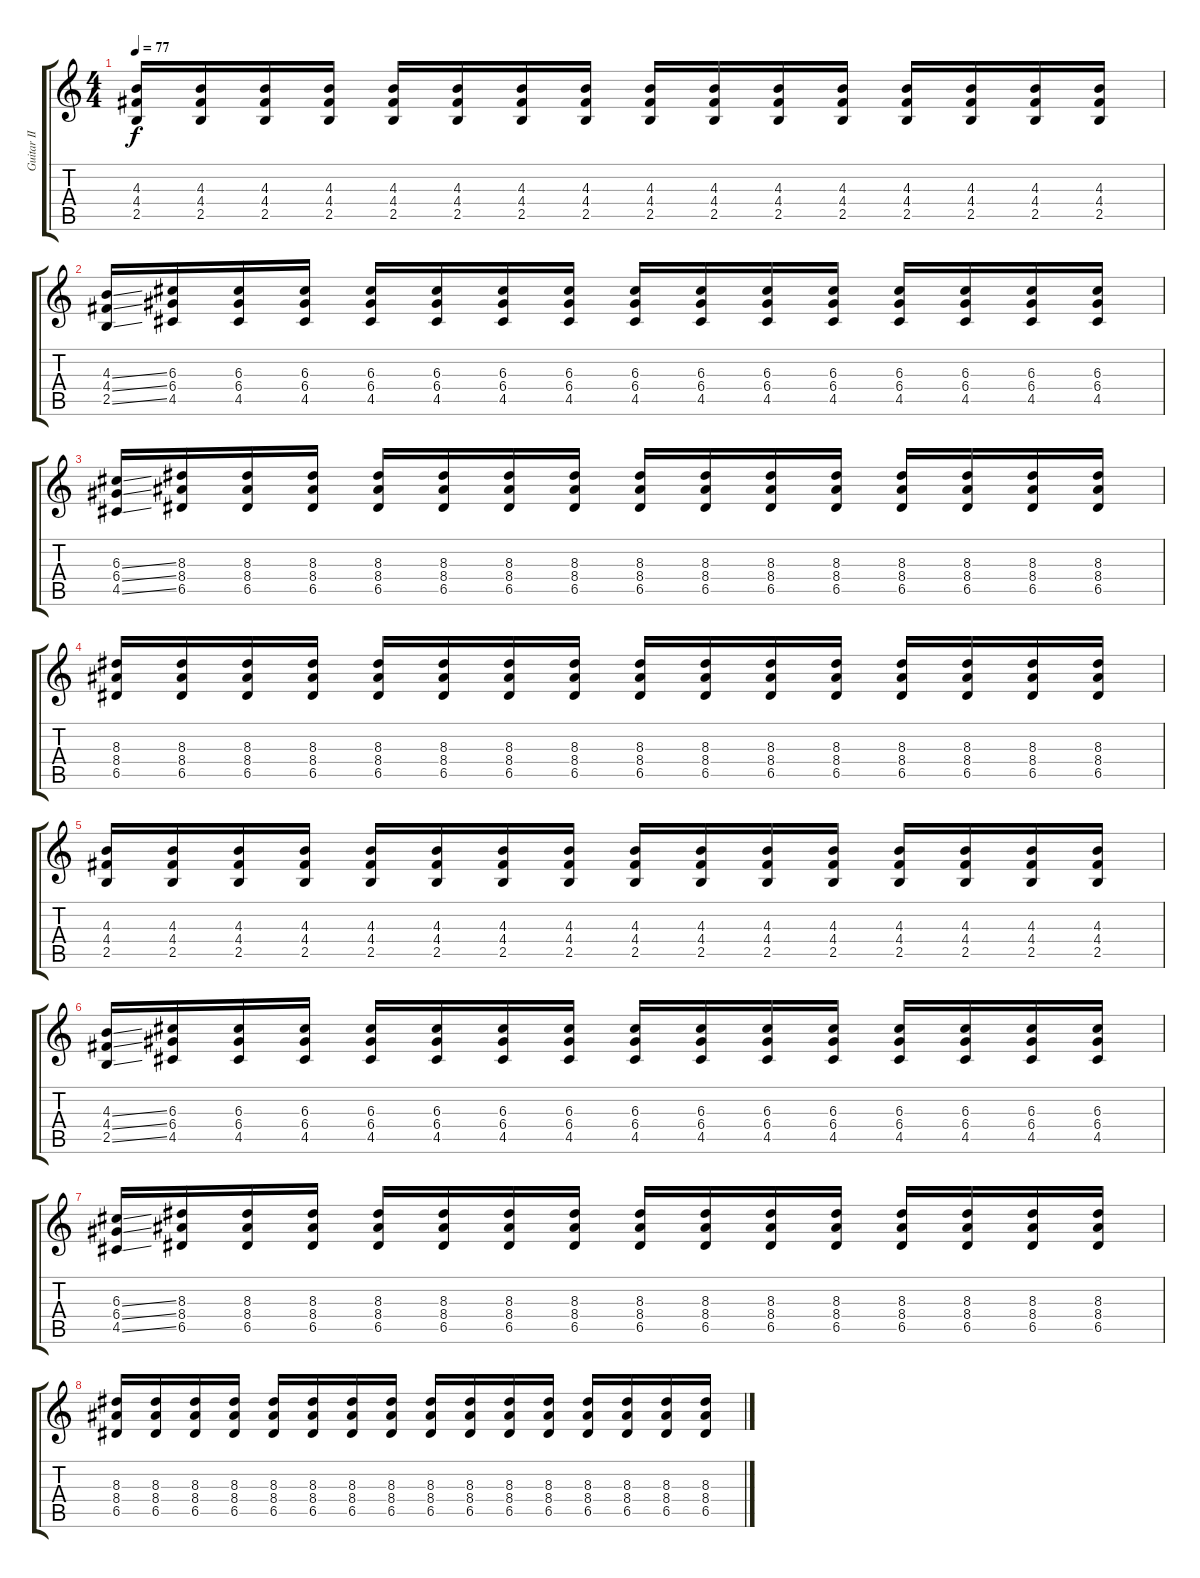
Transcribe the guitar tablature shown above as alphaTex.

\track ("Guitar II" "Guitar II") {instrument overdrivenguitar}
\staff {score tabs}
\tuning (E4 B3 G3 D3 A2 Eb2) {hide}
\ts (4 4)
\tempo 77
\clef g2
\ks c
(4.3 4.4 2.5).16{dy f} (4.3 4.4 2.5).16 (4.3 4.4 2.5).16 (4.3 4.4 2.5).16 (4.3 4.4 2.5).16 (4.3 4.4 2.5).16 (4.3 4.4 2.5).16 (4.3 4.4 2.5).16 (4.3 4.4 2.5).16 (4.3 4.4 2.5).16 (4.3 4.4 2.5).16 (4.3 4.4 2.5).16 (4.3 4.4 2.5).16 (4.3 4.4 2.5).16 (4.3 4.4 2.5).16 (4.3 4.4 2.5).16 |
(4.3{ss} 4.4{ss} 2.5{ss}).16 (6.3 6.4 4.5).16 (6.3 6.4 4.5).16 (6.3 6.4 4.5).16 (6.3 6.4 4.5).16 (6.3 6.4 4.5).16 (6.3 6.4 4.5).16 (6.3 6.4 4.5).16 (6.3 6.4 4.5).16 (6.3 6.4 4.5).16 (6.3 6.4 4.5).16 (6.3 6.4 4.5).16 (6.3 6.4 4.5).16 (6.3 6.4 4.5).16 (6.3 6.4 4.5).16 (6.3 6.4 4.5).16 |
(6.3{ss} 6.4{ss} 4.5{ss}).16 (8.3 8.4 6.5).16 (8.3 8.4 6.5).16 (8.3 8.4 6.5).16 (8.3 8.4 6.5).16 (8.3 8.4 6.5).16 (8.3 8.4 6.5).16 (8.3 8.4 6.5).16 (8.3 8.4 6.5).16 (8.3 8.4 6.5).16 (8.3 8.4 6.5).16 (8.3 8.4 6.5).16 (8.3 8.4 6.5).16 (8.3 8.4 6.5).16 (8.3 8.4 6.5).16 (8.3 8.4 6.5).16 |
(8.3 8.4 6.5).16 (8.3 8.4 6.5).16 (8.3 8.4 6.5).16 (8.3 8.4 6.5).16 (8.3 8.4 6.5).16 (8.3 8.4 6.5).16 (8.3 8.4 6.5).16 (8.3 8.4 6.5).16 (8.3 8.4 6.5).16 (8.3 8.4 6.5).16 (8.3 8.4 6.5).16 (8.3 8.4 6.5).16 (8.3 8.4 6.5).16 (8.3 8.4 6.5).16 (8.3 8.4 6.5).16 (8.3 8.4 6.5).16 |
(4.3 4.4 2.5).16 (4.3 4.4 2.5).16 (4.3 4.4 2.5).16 (4.3 4.4 2.5).16 (4.3 4.4 2.5).16 (4.3 4.4 2.5).16 (4.3 4.4 2.5).16 (4.3 4.4 2.5).16 (4.3 4.4 2.5).16 (4.3 4.4 2.5).16 (4.3 4.4 2.5).16 (4.3 4.4 2.5).16 (4.3 4.4 2.5).16 (4.3 4.4 2.5).16 (4.3 4.4 2.5).16 (4.3 4.4 2.5).16 |
(4.3{ss} 4.4{ss} 2.5{ss}).16 (6.3 6.4 4.5).16 (6.3 6.4 4.5).16 (6.3 6.4 4.5).16 (6.3 6.4 4.5).16 (6.3 6.4 4.5).16 (6.3 6.4 4.5).16 (6.3 6.4 4.5).16 (6.3 6.4 4.5).16 (6.3 6.4 4.5).16 (6.3 6.4 4.5).16 (6.3 6.4 4.5).16 (6.3 6.4 4.5).16 (6.3 6.4 4.5).16 (6.3 6.4 4.5).16 (6.3 6.4 4.5).16 |
(6.3{ss} 6.4{ss} 4.5{ss}).16 (8.3 8.4 6.5).16 (8.3 8.4 6.5).16 (8.3 8.4 6.5).16 (8.3 8.4 6.5).16 (8.3 8.4 6.5).16 (8.3 8.4 6.5).16 (8.3 8.4 6.5).16 (8.3 8.4 6.5).16 (8.3 8.4 6.5).16 (8.3 8.4 6.5).16 (8.3 8.4 6.5).16 (8.3 8.4 6.5).16 (8.3 8.4 6.5).16 (8.3 8.4 6.5).16 (8.3 8.4 6.5).16 |
(8.3 8.4 6.5).16 (8.3 8.4 6.5).16 (8.3 8.4 6.5).16 (8.3 8.4 6.5).16 (8.3 8.4 6.5).16 (8.3 8.4 6.5).16 (8.3 8.4 6.5).16 (8.3 8.4 6.5).16 (8.3 8.4 6.5).16 (8.3 8.4 6.5).16 (8.3 8.4 6.5).16 (8.3 8.4 6.5).16 (8.3 8.4 6.5).16 (8.3 8.4 6.5).16 (8.3 8.4 6.5).16 (8.3 8.4 6.5).16
